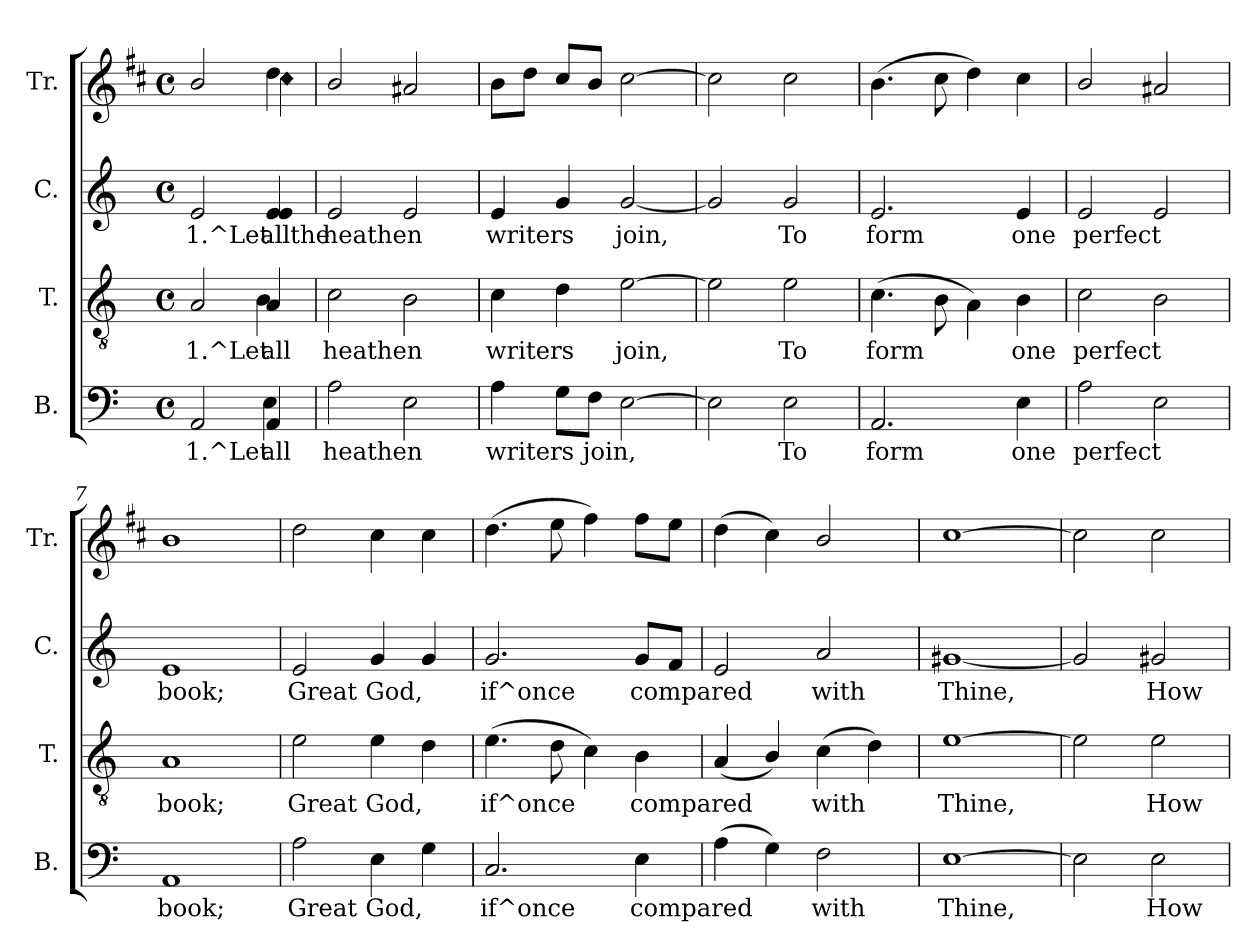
**kern	**text	**kern	**text	**kern	**text	**kern
*part4	*part4	*part3	*part3	*part2	*part2	*part1
*staff4	*staff4	*staff3	*staff3	*staff2	*staff2	*staff1
*I"B.	*	*I"T.	*	*I"C.	*	*I"Tr.
*I'B.	*	*I'T.	*	*I'C.	*	*I'Tr.
!!LO:PB:g=z
*stria5	*	*stria5	*	*stria5	*	*stria5
*clefF4	*	*clefGv2	*	*clefG2	*	*clefG2
*	*	*	*	*	*	*ITrd1c2
*k[]	*	*k[]	*	*k[]	*	*k[]
*C:	*	*C:	*	*C:	*	*C:
*M4/4	*	*M4/4	*	*M4/4	*	*M4/4
*met(c)	*	*met(c)	*	*met(c)	*	*met(c)
=1	=1	=1	=1	=1	=1	=1
!	!LO:LY:a:rj	!	!LO:LY:a:rj	!	!LO:LY:b:rj	!
*^	*	*^	*	*	*	*^
2AA/	2ryy	1.^Let	2A/	2ryy	1.^Let	2e/	1.^Let	2a/	2ryy
!	!	!LO:LY:a:rj	!	!	!LO:LY:a:rj	!	!LO:LY:b:rj	!	!LO:N:head=diamond
4AA/	4E\	all	4A/	4B\	all	4e/ 4e/	allthe	4cc\	4b\
=2	=2	=2	=2	=2	=2	=2	=2	=2	=2
!	!	!LO:LY:a:rj	!	!	!LO:LY:a:rj	!	!LO:LY:b:rj	!	!
*v	*v	*	*	*	*	*	*	*v	*v
*	*	*v	*v	*	*	*	*
2A\	heathen	2c\	heathen	2e/	heathen	2a/
!	!LO:LY:a:rj	!	!LO:LY:a:rj	!	!LO:LY:b:rj	!
2E\	.	2B\	.	2e/	.	2g#X/
=3	=3	=3	=3	=3	=3	=3
!	!LO:LY:a:rj	!	!LO:LY:a:rj	!	!LO:LY:b:rj	!
4A\	writers	4c\	writers	4e/	writers	8a\L
.	.	.	.	.	.	8cc\J
!	!LO:LY:a:rj	!	!LO:LY:a:rj	!	!LO:LY:b:rj	!
8G\L	.	4d\	.	4g/	.	8b/L
!	!LO:LY:a:rj	!	!	!	!	!
8F\J	join,	.	.	.	.	8a/J
!	!LO:LY:a:rj	!	!LO:LY:a:rj	!	!LO:LY:b:rj	!
[>2E\	.	[>2e\	join,	[<2g/	join,	[>2b\
=4	=4	=4	=4	=4	=4	=4
!	!LO:LY:a:rj	!	!LO:LY:a:rj	!	!LO:LY:b:rj	!
2E\]	.	2e\]	.	2g/]	.	2b\]
!	!LO:LY:a:rj	!	!LO:LY:a:rj	!	!LO:LY:b:rj	!
2E\	To	2e\	To	2g/	To	2b\
=5	=5	=5	=5	=5	=5	=5
!	!LO:LY:a:rj	!	!LO:LY:a:rj	!	!LO:LY:b:rj	!
2.AA/	form	(>4.c\	form	2.e/	form	(>4.a>\
!	!	!	!LO:LY:a:rj	!	!	!
.	.	8B\	.	.	.	8b\
!	!	!	!LO:LY:a:rj	!	!	!
.	.	4A\)	.	.	.	4cc\)
!	!LO:LY:a:rj	!	!LO:LY:a:rj	!	!LO:LY:b:rj	!
4E\	one	4B\	one	4e/	one	4b\
=6	=6	=6	=6	=6	=6	=6
!	!LO:LY:a:rj	!	!LO:LY:a:rj	!	!LO:LY:b:rj	!
2A\	perfect	2c\	perfect	2e/	perfect	2a/
!	!LO:LY:a:rj	!	!LO:LY:a:rj	!	!LO:LY:b:rj	!
2E\	.	2B\	.	2e/	.	2g#X/
=7	=7	=7	=7	=7	=7	=7
!	!LO:LY:a:rj	!	!LO:LY:a:rj	!	!LO:LY:b:rj	!
1AA	book;	1A	book;	1e	book;	1a
=8	=8	=8	=8	=8	=8	=8
!	!LO:LY:a:rj	!	!LO:LY:a:rj	!	!LO:LY:b:rj	!
2A\	Great	2e\	Great	2e/	Great	2cc\
!	!LO:LY:a:rj	!	!LO:LY:a:rj	!	!LO:LY:b:rj	!
4E\	God,	4e\	God,	4g/	God,	4b\
!	!LO:LY:a:rj	!	!LO:LY:a:rj	!	!LO:LY:b:rj	!
4G\	.	4d\	.	4g/	.	4b\
=9	=9	=9	=9	=9	=9	=9
!	!LO:LY:a:rj	!	!LO:LY:a:rj	!	!LO:LY:b:rj	!
2.C/	if^once	(>4.e\	if^once	2.g/	if^once	(>4.cc\
!	!	!	!LO:LY:a:rj	!	!	!
.	.	8d\	.	.	.	8dd\
!	!	!	!LO:LY:a:rj	!	!	!
.	.	4c\)	.	.	.	4ee\)
!	!LO:LY:a:rj	!	!LO:LY:a:rj	!	!LO:LY:b:rj	!
4E\	compared	4B\	compared	8g/L	compared	8ee\L
!	!	!	!	!	!LO:LY:b:rj	!
.	.	.	.	8f/J	.	8dd>\J
=10	=10	=10	=10	=10	=10	=10
!	!LO:LY:a:rj	!	!LO:LY:a:rj	!	!LO:LY:b:rj	!
(>4A\	.	(<4A/	.	2e/	.	(>4cc>\
!	!LO:LY:a:rj	!	!LO:LY:a:rj	!	!	!
4G\)	.	4B/)	.	.	.	4b\)
!	!LO:LY:a:rj	!	!LO:LY:a:rj	!	!LO:LY:b:rj	!
2F\	with	(>4c\	with	2a/	with	2a/
!	!	!	!LO:LY:a:rj	!	!	!
.	.	4d\)	.	.	.	.
=11	=11	=11	=11	=11	=11	=11
!	!LO:LY:a:rj	!	!LO:LY:a:rj	!	!LO:LY:b:rj	!
[>1E	Thine,	[>1e	Thine,	[<1g#X	Thine,	[>1b
=12	=12	=12	=12	=12	=12	=12
!	!LO:LY:a:rj	!	!LO:LY:a:rj	!	!LO:LY:b:rj	!
2E\]	.	2e\]	.	2g#/]	.	2b\]
!	!LO:LY:a:rj	!	!LO:LY:a:rj	!	!LO:LY:b:rj	!
2E\	How	2e\	How	2g#X/	How	2b\
=	=	=	=	=	=	=
*-	*-	*-	*-	*-	*-	*-
